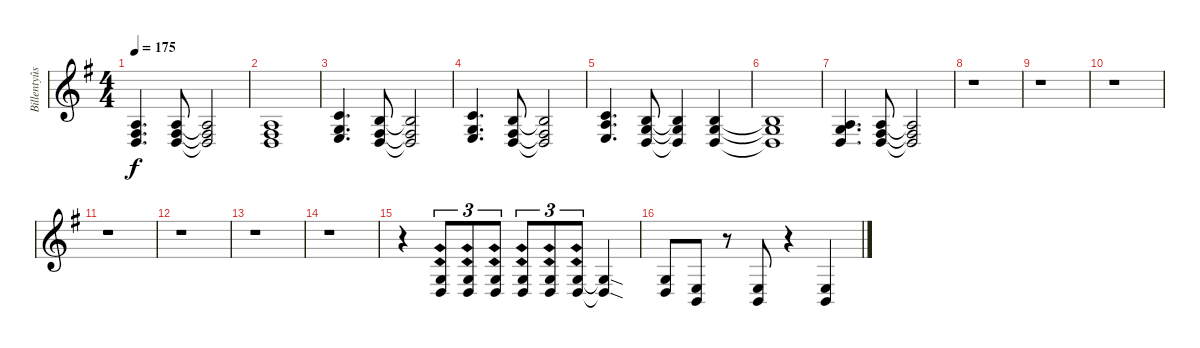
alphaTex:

\track ("Billentyûs 1 (Jon Lord)" "Billentyûs") {instrument electricgrandpiano}
\staff {score}
\tuning (E4 B3 G3 D3 A2 E2 B1) {hide}
\ts (4 4)
\tempo 175
\clef g2
\ks g
(2.3 4.4 5.5).4{d dy f} (2.3 4.4 5.5).8 (2.3{t} 4.4{t} 5.5{t}).2 |
(2.3 4.4 5.5).1 |
(1.2 0.3 2.4).4{d} (0.2 4.4 5.5).8 (0.2{t} 4.4{t} 5.5{t}).2 |
(1.2 0.3 2.4).4{d} (0.2 4.4 5.5).8 (0.2{t} 4.4{t} 5.5{t}).2 |
(1.2 2.3 2.4).4{d} (0.2 0.3 0.4).8 (0.2{t} 0.3{t} 0.4{t}).4 (0.2 0.3 0.4).4 |
(0.2{t} 0.3{t} 0.4{t}).1 |
(2.3 5.4 5.5).4{d} (2.3 4.4 5.5).8 (2.3{t} 4.4{t} 5.5{t}).2 |
r.1 |
r.1 |
r.1 |
r.1 |
r.1 |
r.1 |
r.1 |
r.4 (0.3{ph 12} 0.4{ph 12}).8{tu (3 2) volume 13 instrument drawbarorgan} (0.3{ph 12} 0.4{ph 12}).8{tu (3 2)} (0.3{ph 12} 0.4{ph 12}).8{tu (3 2)} (0.3{ph 12} 0.4{ph 12}).8{tu (3 2)} (0.3{ph 12} 0.4{ph 12}).8{tu (3 2)} (0.3{ph 12} 0.4{ph 12}).8{tu (3 2)} (0.3{sod t} 0.4{sod t}).4 |
(0.3 0.4).8{volume 11 instrument clavinet} (2.4 2.5).8 r.8 (2.4 2.5).8 r.4 (2.4 2.5).4
